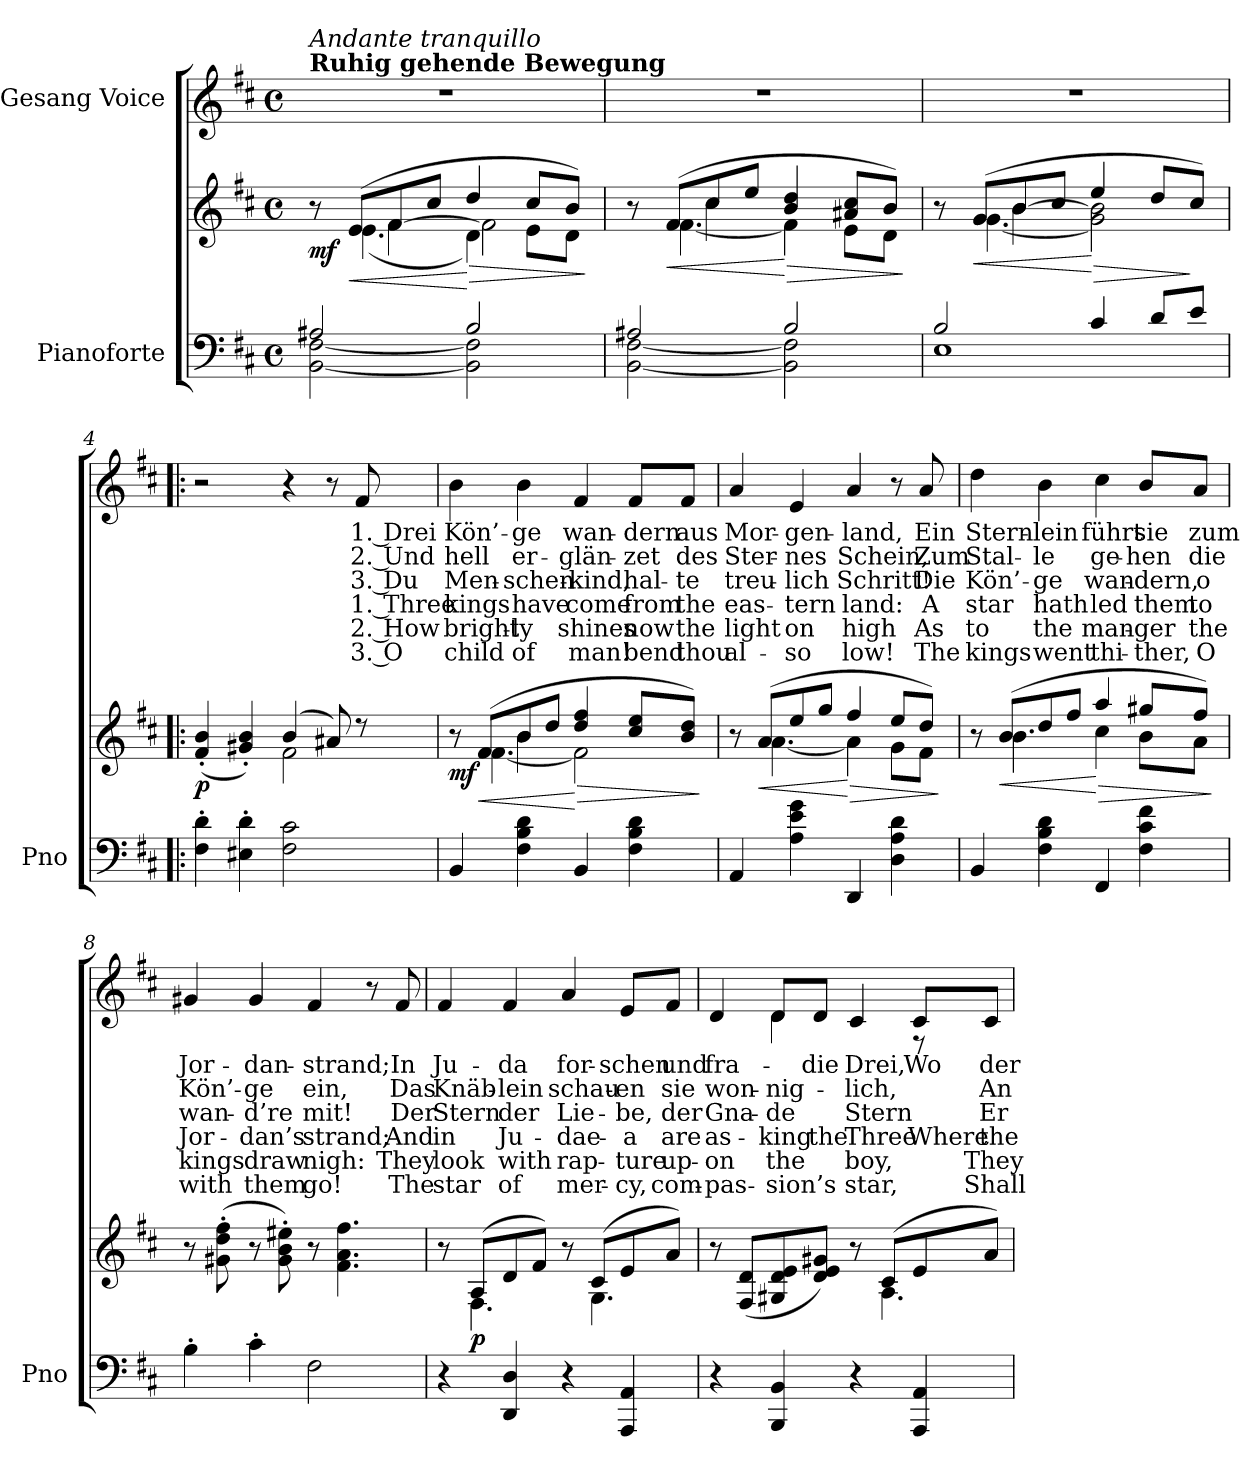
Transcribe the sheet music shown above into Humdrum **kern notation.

**kern	**kern	**dynam	**kern	**text	**text	**text	**text	**text	**text
*part2	*part2	*part2	*part1	*part1	*part1	*part1	*part1	*part1	*part1
*staff3	*staff2	*staff2/3	*staff1	*staff1	*staff1	*staff1	*staff1	*staff1	*staff1
*I"Pianoforte	*	*	*I"Gesang Voice	*	*	*	*	*	*
*I'Pno	*	*	*	*	*	*	*	*	*
*clefF4	*clefG2	*	*clefG2	*	*	*	*	*	*
*k[f#c#]	*k[f#c#]	*	*k[f#c#]	*	*	*	*	*	*
*M4/4	*M4/4	*	*M4/4	*	*	*	*	*	*
*met(c)	*met(c)	*	*met(c)	*	*	*	*	*	*
=1	=1	=1	=1	=1	=1	=1	=1	=1	=1
*^	*^	*	*	*	*	*	*	*	*
*	*	*	*^	*	*	*	*	*	*	*	*
!	!	!	!	!	!	!LO:TX:a:B:t=Ruhig gehende Bewegung	!	!	!	!	!	!
!	!	!	!	!	!	!LO:TX:a:i:t=Andante tranquillo	!	!	!	!	!	!
!	!	!	!	!	!LO:DY:b	!	!	!	!	!	!	!
2A#X/	[2BB\ [2F#\	8r	8ryy	4ryy	mf	1r	.	.	.	.	.	.
!	!	!	!	!	!LO:HP:b	!	!	!	!	!	!	!
.	.	(8e/L	(4.e\	.	<	.	.	.	.	.	.	.
.	.	8f#/	.	[4f#\	.	.	.	.	.	.	.	.
.	.	8cc#/J	.	.	.	.	.	.	.	.	.	.
!	!	!	!	!	!LO:HP:n=1:b	!	!	!	!	!	!	!
2B/	2BB\] 2F#\]	4dd/	4d\)	2f#\]	[ >	.	.	.	.	.	.	.
.	.	8cc#/L	8e\L	.	.	.	.	.	.	.	.	.
.	.	8b/J)	8d\J	.	.	.	.	.	.	.	.	.
*v	*v	*	*	*	*	*	*	*	*	*	*	*
*	*v	*v	*v	*	*	*	*	*	*	*	*
.	.	]	.	.	.	.	.	.	.
=2	=2	=2	=2	=2	=2	=2	=2	=2	=2
*^	*^	*	*	*	*	*	*	*	*
*	*	*	*^	*	*	*	*	*	*	*	*
2A#X/	[2BB\ [2F#\	8r	8ryy	4ryy	.	1r	.	.	.	.	.	.
!	!	!	!	!	!LO:HP:b	!	!	!	!	!	!	!
.	.	(8f#/L	[4.f#\	.	<	.	.	.	.	.	.	.
.	.	8cc#/	.	(4cc#\	.	.	.	.	.	.	.	.
.	.	8ee/J	.	.	.	.	.	.	.	.	.	.
!	!	!	!	!	!LO:HP:n=1:b	!	!	!	!	!	!	!
2B/	2BB\] 2F#\]	4b/ 4dd/	4f#\]	2ryy)	[ >	.	.	.	.	.	.	.
.	.	8a#X/ 8cc#/L	8e\L	.	.	.	.	.	.	.	.	.
.	.	8b/J)	8d\J	.	.	.	.	.	.	.	.	.
*v	*v	*	*	*	*	*	*	*	*	*	*	*
*	*v	*v	*v	*	*	*	*	*	*	*	*
.	.	]	.	.	.	.	.	.	.
=3	=3	=3	=3	=3	=3	=3	=3	=3	=3
*^	*^	*	*	*	*	*	*	*	*
*	*	*	*^	*	*	*	*	*	*	*	*
2B/	1E	8r	8ryy	4ryy	.	1r	.	.	.	.	.	.
!	!	!	!	!	!LO:HP:b	!	!	!	!	!	!	!
.	.	(8g/L	[4.g\	.	<	.	.	.	.	.	.	.
.	.	8b/	.	[4b\	.	.	.	.	.	.	.	.
.	.	8cc#/J	.	.	.	.	.	.	.	.	.	.
!	!	!	!	!	!LO:HP:n=1:b	!	!	!	!	!	!	!
4c#/	.	4ee/	2g\] 2b\]	2ryy	[ >	.	.	.	.	.	.	.
8d/L	.	8dd/L	.	.	.	.	.	.	.	.	.	.
8e/J	.	8cc#/J)	.	.	]	.	.	.	.	.	.	.
*v	*v	*	*	*	*	*	*	*	*	*	*	*
*	*	*v	*v	*	*	*	*	*	*	*	*
!!LO:LB:g=z
=4!|:	=4!|:	=4!|:	=4!|:	=4!|:	=4!|:	=4!|:	=4!|:	=4!|:	=4!|:	=4!|:
!	!	!	!LO:DY:b	!	!	!	!	!	!	!
4F#\' 4d\'	(4f#/' 4b/'	2ryy	p	2r	.	.	.	.	.	.
4E#X\' 4d\'	4g#X/' 4b/')	.	.	.	.	.	.	.	.	.
2F#\ 2c#\	(4b/	2f#\	.	4r	.	.	.	.	.	.
.	8a#X/)	.	.	8r	.	.	.	.	.	.
!	!	!	!	!	!LO:LY:b	!LO:LY:b	!LO:LY:b	!LO:LY:b	!LO:LY:b	!LO:LY:b
.	8r	.	.	8f#/	1. Drei	2. Und	3. Du	1. Three	2. How	3. O
=5	=5	=5	=5	=5	=5	=5	=5	=5	=5	=5
*	*	*^	*	*	*	*	*	*	*	*
!	!	!	!	!LO:DY:b	!	!LO:LY:b	!LO:LY:b	!LO:LY:b	!LO:LY:b	!LO:LY:b	!LO:LY:b
4BB/	8r	8ryy	4ryy	mf	4b\	Kön’-	hell	Men-	kings	bright-	child
!	!	!	!	!LO:HP:b	!	!	!	!	!	!	!
.	(8f#/L	[4.f#\	.	<	.	.	.	.	.	.	.
!	!	!	!	!	!	!LO:LY:b	!LO:LY:b	!LO:LY:b	!LO:LY:b	!LO:LY:b	!LO:LY:b
4F#\ 4B\ 4d\	8b/	.	4b\	.	4b\	-ge	er-	-schen-	have	-ly	of
.	8dd/J	.	.	.	.	.	.	.	.	.	.
!	!	!	!	!LO:HP:n=1:b	!	!LO:LY:b	!LO:LY:b	!LO:LY:b	!LO:LY:b	!LO:LY:b	!LO:LY:b
4BB/	4dd/ 4ff#/	2f#\]	2ryy	[ >	4f#/	wan-	-glän-	-kind,	come	shines	man!
!	!	!	!	!	!	!LO:LY:b	!LO:LY:b	!LO:LY:b	!LO:LY:b	!LO:LY:b	!LO:LY:b
4F#\ 4B\ 4d\	8cc#/ 8ee/L	.	.	.	8f#/L	-dern	-zet	hal-	from	now	bend
!	!	!	!	!	!	!LO:LY:b	!LO:LY:b	!LO:LY:b	!LO:LY:b	!LO:LY:b	!LO:LY:b
.	8b/ 8dd/J)	.	.	.	8f#/J	aus	des	-te	the	the	thou
*	*v	*v	*v	*	*	*	*	*	*	*	*
.	.	]	.	.	.	.	.	.	.
=6	=6	=6	=6	=6	=6	=6	=6	=6	=6
*	*^	*	*	*	*	*	*	*	*
!	!	!	!	!	!LO:LY:b	!LO:LY:b	!LO:LY:b	!LO:LY:b	!LO:LY:b	!LO:LY:b
4AA/	8r	8ryy	.	4a/	Mor-	Ster-	treu-	eas-	light	al-
!	!	!	!LO:HP:b	!	!	!	!	!	!	!
.	(8a/L	[4.a\	<	.	.	.	.	.	.	.
!	!	!	!	!	!LO:LY:b	!LO:LY:b	!LO:LY:b	!LO:LY:b	!LO:LY:b	!LO:LY:b
4A\ 4e\ 4g\	8ee/	.	.	4e/	-gen-	-nes	-lich	-tern	on	-so
.	8gg/J	.	.	.	.	.	.	.	.	.
!	!	!	!LO:HP:n=1:b	!	!LO:LY:b	!LO:LY:b	!LO:LY:b	!LO:LY:b	!LO:LY:b	!LO:LY:b
4DD/	4ff#/	4a\]	[ >	4a/	-land,	Schein,	Schritt!	land:	high	low!
4D\ 4A\ 4d\	8ee/L	8g\L	.	8r	.	.	.	.	.	.
!	!	!	!	!	!LO:LY:b	!LO:LY:b	!LO:LY:b	!LO:LY:b	!LO:LY:b	!LO:LY:b
.	8dd/J)	8f#\J	.	8a/	Ein	Zum	Die	A	As	The
*	*v	*v	*	*	*	*	*	*	*	*
.	.	]	.	.	.	.	.	.	.
!!LO:LB:g=z
=7	=7	=7	=7	=7	=7	=7	=7	=7	=7
*	*^	*	*	*	*	*	*	*	*
!	!	!	!	!	!LO:LY:b	!LO:LY:b	!LO:LY:b	!LO:LY:b	!LO:LY:b	!LO:LY:b
4BB/	8r	8ryy	.	4dd\	Stern-	Stal-	Kön’-	star	to	kings
!	!	!	!LO:HP:b	!	!	!	!	!	!	!
.	(8b/L	4.b\	<	.	.	.	.	.	.	.
!	!	!	!	!	!LO:LY:b	!LO:LY:b	!LO:LY:b	!LO:LY:b	!LO:LY:b	!LO:LY:b
4F#\ 4B\ 4d\	8dd/	.	.	4b\	-lein	-le	-ge	hath	the	went
.	8ff#/J	.	.	.	.	.	.	.	.	.
!	!	!	!LO:HP:n=1:b	!	!LO:LY:b	!LO:LY:b	!LO:LY:b	!LO:LY:b	!LO:LY:b	!LO:LY:b
4FF#/	4aa/	4cc#\	[ >	4cc#\	führt	ge-	wan-	led	man-	thi-
!	!	!	!	!	!LO:LY:b	!LO:LY:b	!LO:LY:b	!LO:LY:b	!LO:LY:b	!LO:LY:b
4F#\ 4c#\ 4f#\	8gg#X/L	8b\L	.	8b/L	sie	-hen	-dern,	them	-ger	-ther,
!	!	!	!	!	!LO:LY:b	!LO:LY:b	!LO:LY:b	!LO:LY:b	!LO:LY:b	!LO:LY:b
.	8ff#/J)	8a\J	.	8a/J	zum	die	o	to	the	O
*	*v	*v	*	*	*	*	*	*	*	*
.	.	]	.	.	.	.	.	.	.
=8	=8	=8	=8	=8	=8	=8	=8	=8	=8
!	!	!	!	!LO:LY:b	!LO:LY:b	!LO:LY:b	!LO:LY:b	!LO:LY:b	!LO:LY:b
4B'\	8r	.	4g#X/	Jor-	Kön’-	wan-	Jor-	kings	with
.	(8g#X\' 8dd\' 8ff#\'	.	.	.	.	.	.	.	.
!	!	!	!	!LO:LY:b	!LO:LY:b	!LO:LY:b	!LO:LY:b	!LO:LY:b	!LO:LY:b
4c#'\	8r	.	4g#/	-dan-	-ge	-d’re	-dan’s	draw	them
.	8g#\' 8b\' 8ee#X\')	.	.	.	.	.	.	.	.
!	!	!	!	!LO:LY:b	!LO:LY:b	!LO:LY:b	!LO:LY:b	!LO:LY:b	!LO:LY:b
2F#\	8r	.	4f#/	-strand;	ein,	mit!	strand;	nigh:	go!
.	4.f#\ 4.a\ 4.ff#\	.	.	.	.	.	.	.	.
.	.	.	8r	.	.	.	.	.	.
!	!	!	!	!LO:LY:b	!LO:LY:b	!LO:LY:b	!LO:LY:b	!LO:LY:b	!LO:LY:b
.	.	.	8f#/	In	Das	Der	And	They	The
=9	=9	=9	=9	=9	=9	=9	=9	=9	=9
*	*^	*	*	*	*	*	*	*	*
!	!	!	!	!	!LO:LY:b	!LO:LY:b	!LO:LY:b	!LO:LY:b	!LO:LY:b	!LO:LY:b
4r	8r	8ryy	.	4f#/	Ju-	Knäb-	Stern	in	look	star
!	!	!	!LO:DY:b	!	!	!	!	!	!	!
.	(8A/L	4.F#\	p	.	.	.	.	.	.	.
!	!	!	!	!	!LO:LY:b	!LO:LY:b	!LO:LY:b	!LO:LY:b	!LO:LY:b	!LO:LY:b
4DD/ 4D/	8d/	.	.	4f#/	-da	-lein	der	Ju-	with	of
.	8f#/J)	.	.	.	.	.	.	.	.	.
!	!	!	!	!	!LO:LY:b	!LO:LY:b	!LO:LY:b	!LO:LY:b	!LO:LY:b	!LO:LY:b
4r	8r	8ryy	.	4a/	for-	schau-	Lie-	-dae-	rap-	mer-
.	(8c#/L	4.G\	.	.	.	.	.	.	.	.
!	!	!	!	!	!LO:LY:b	!LO:LY:b	!LO:LY:b	!LO:LY:b	!LO:LY:b	!LO:LY:b
4AAA/ 4AA/	8e/	.	.	8e/L	-schen	-en	-be,	-a	-ture	-cy,
!	!	!	!	!	!LO:LY:b	!LO:LY:b	!LO:LY:b	!LO:LY:b	!LO:LY:b	!LO:LY:b
.	8a/J)	.	.	8f#/J	und	sie	der	are	up-	com-
!!LO:PB:g=z
=10	=10	=10	=10	=10	=10	=10	=10	=10	=10	=10
!	!	!	!	!	!LO:LY:b	!LO:LY:b	!LO:LY:b	!LO:LY:b	!LO:LY:b	!LO:LY:b
*	*	*	*	*^	*	*	*	*	*	*
4r	8r	2ryy	.	4d/	4ryy	fra-	won-	Gna-	as-	on	pas-
.	(>8F#/ 8d/L	.	.	.	.	.	.	.	.	.	.
!	!	!	!	!	!	!LO:LY:b	!	!LO:LY:b	!LO:LY:b	!LO:LY:b	!LO:LY:b
!	!	!	!	!	!	!	!LO:LY:b	!	!	!	!
4BBB/ 4BB/	8G#X/ 8d/ 8e/	.	.	8d/L	4d\	.	nig-	-de	-king	the	-sion’s
!	!	!	!	!	!	!LO:LY:b	!	!	!LO:LY:b	!	!
.	8d/ 8e/ 8g#X/J)	.	.	8d/J	.	die	.	.	the	.	.
!	!	!	!	!	!	!LO:LY:b	!LO:LY:b	!LO:LY:b	!LO:LY:b	!LO:LY:b	!LO:LY:b
4r	8r	8ryy	.	4c#/	4ryy	Drei,	lich,	Stern	Three	boy,	star,
.	(8c#/L	4.A\	.	.	.	.	.	.	.	.	.
!	!	!	!	!	!	!LO:LY:b	!	!	!LO:LY:b	!	!
4AAA/ 4AA/	8e/	.	.	8c#/L	8r	Wo	.	.	Where	.	.
!	!	!	!	!	!	!LO:LY:b	!LO:LY:b	!LO:LY:b	!LO:LY:b	!LO:LY:b	!LO:LY:b
.	8a/J)	.	.	8c#/J	8ryy	der	An-	Er-	the	They	Shall
*	*v	*v	*	*	*	*	*	*	*	*	*
*	*	*	*v	*v	*	*	*	*	*	*
=	=	=	=	=	=	=	=	=	=
*-	*-	*-	*-	*-	*-	*-	*-	*-	*-
